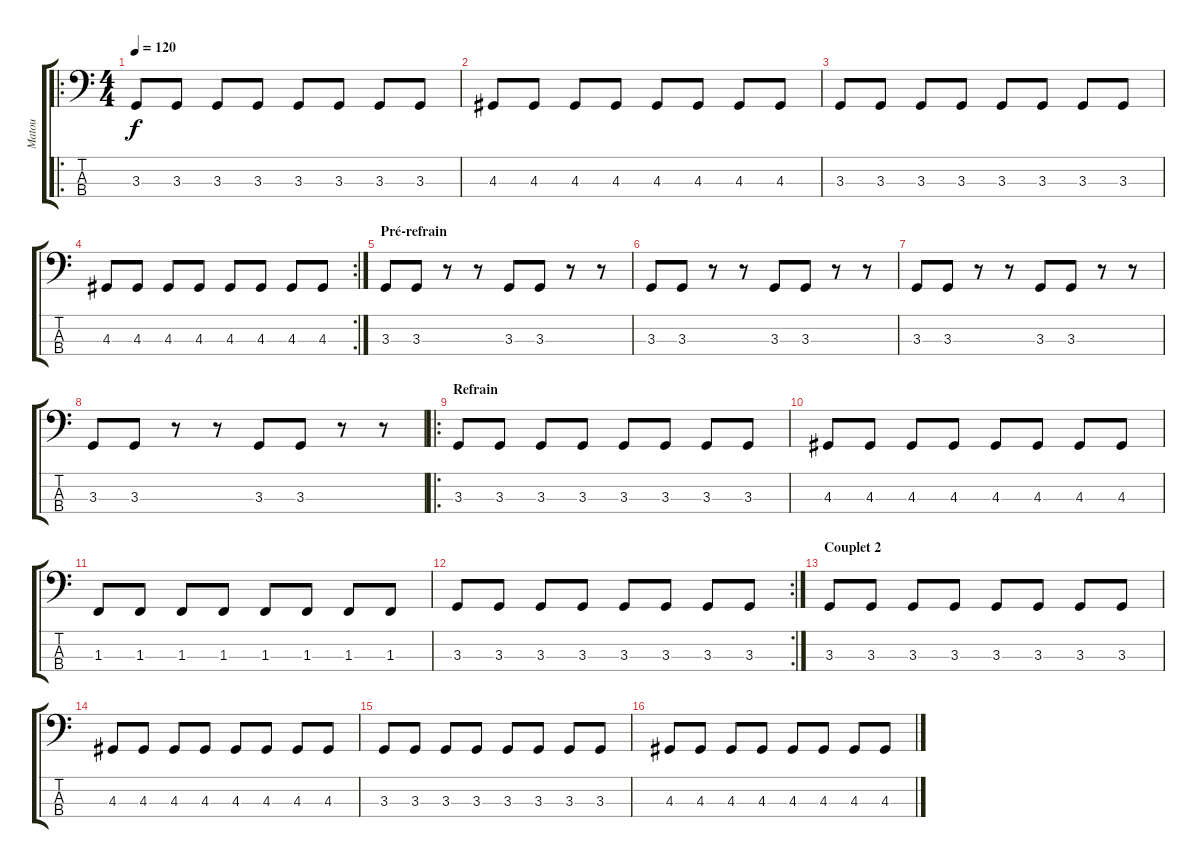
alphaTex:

\track ("Matou" "Matou") {instrument electricbasspick}
\staff {score tabs}
\tuning (D2 A1 E1 B0) {hide}
\ro
\ts (4 4)
\tempo 120
\clef f4
\ks c
3.3.8{dy f} 3.3.8 3.3.8 3.3.8 3.3.8 3.3.8 3.3.8 3.3.8 |
4.3.8 4.3.8 4.3.8 4.3.8 4.3.8 4.3.8 4.3.8 4.3.8 |
3.3.8 3.3.8 3.3.8 3.3.8 3.3.8 3.3.8 3.3.8 3.3.8 |
\rc 2
4.3.8 4.3.8 4.3.8 4.3.8 4.3.8 4.3.8 4.3.8 4.3.8 |
\section ("" "Pré-refrain")
3.3.8 3.3.8 r.8 r.8 3.3.8 3.3.8 r.8 r.8 |
3.3.8 3.3.8 r.8 r.8 3.3.8 3.3.8 r.8 r.8 |
3.3.8 3.3.8 r.8 r.8 3.3.8 3.3.8 r.8 r.8 |
3.3.8 3.3.8 r.8 r.8 3.3.8 3.3.8 r.8 r.8 |
\ro
\section ("" "Refrain")
3.3.8 3.3.8 3.3.8 3.3.8 3.3.8 3.3.8 3.3.8 3.3.8 |
4.3.8 4.3.8 4.3.8 4.3.8 4.3.8 4.3.8 4.3.8 4.3.8 |
1.3.8 1.3.8 1.3.8 1.3.8 1.3.8 1.3.8 1.3.8 1.3.8 |
\rc 2
3.3.8 3.3.8 3.3.8 3.3.8 3.3.8 3.3.8 3.3.8 3.3.8 |
\section ("" "Couplet 2")
3.3.8 3.3.8 3.3.8 3.3.8 3.3.8 3.3.8 3.3.8 3.3.8 |
4.3.8 4.3.8 4.3.8 4.3.8 4.3.8 4.3.8 4.3.8 4.3.8 |
3.3.8 3.3.8 3.3.8 3.3.8 3.3.8 3.3.8 3.3.8 3.3.8 |
4.3.8 4.3.8 4.3.8 4.3.8 4.3.8 4.3.8 4.3.8 4.3.8
